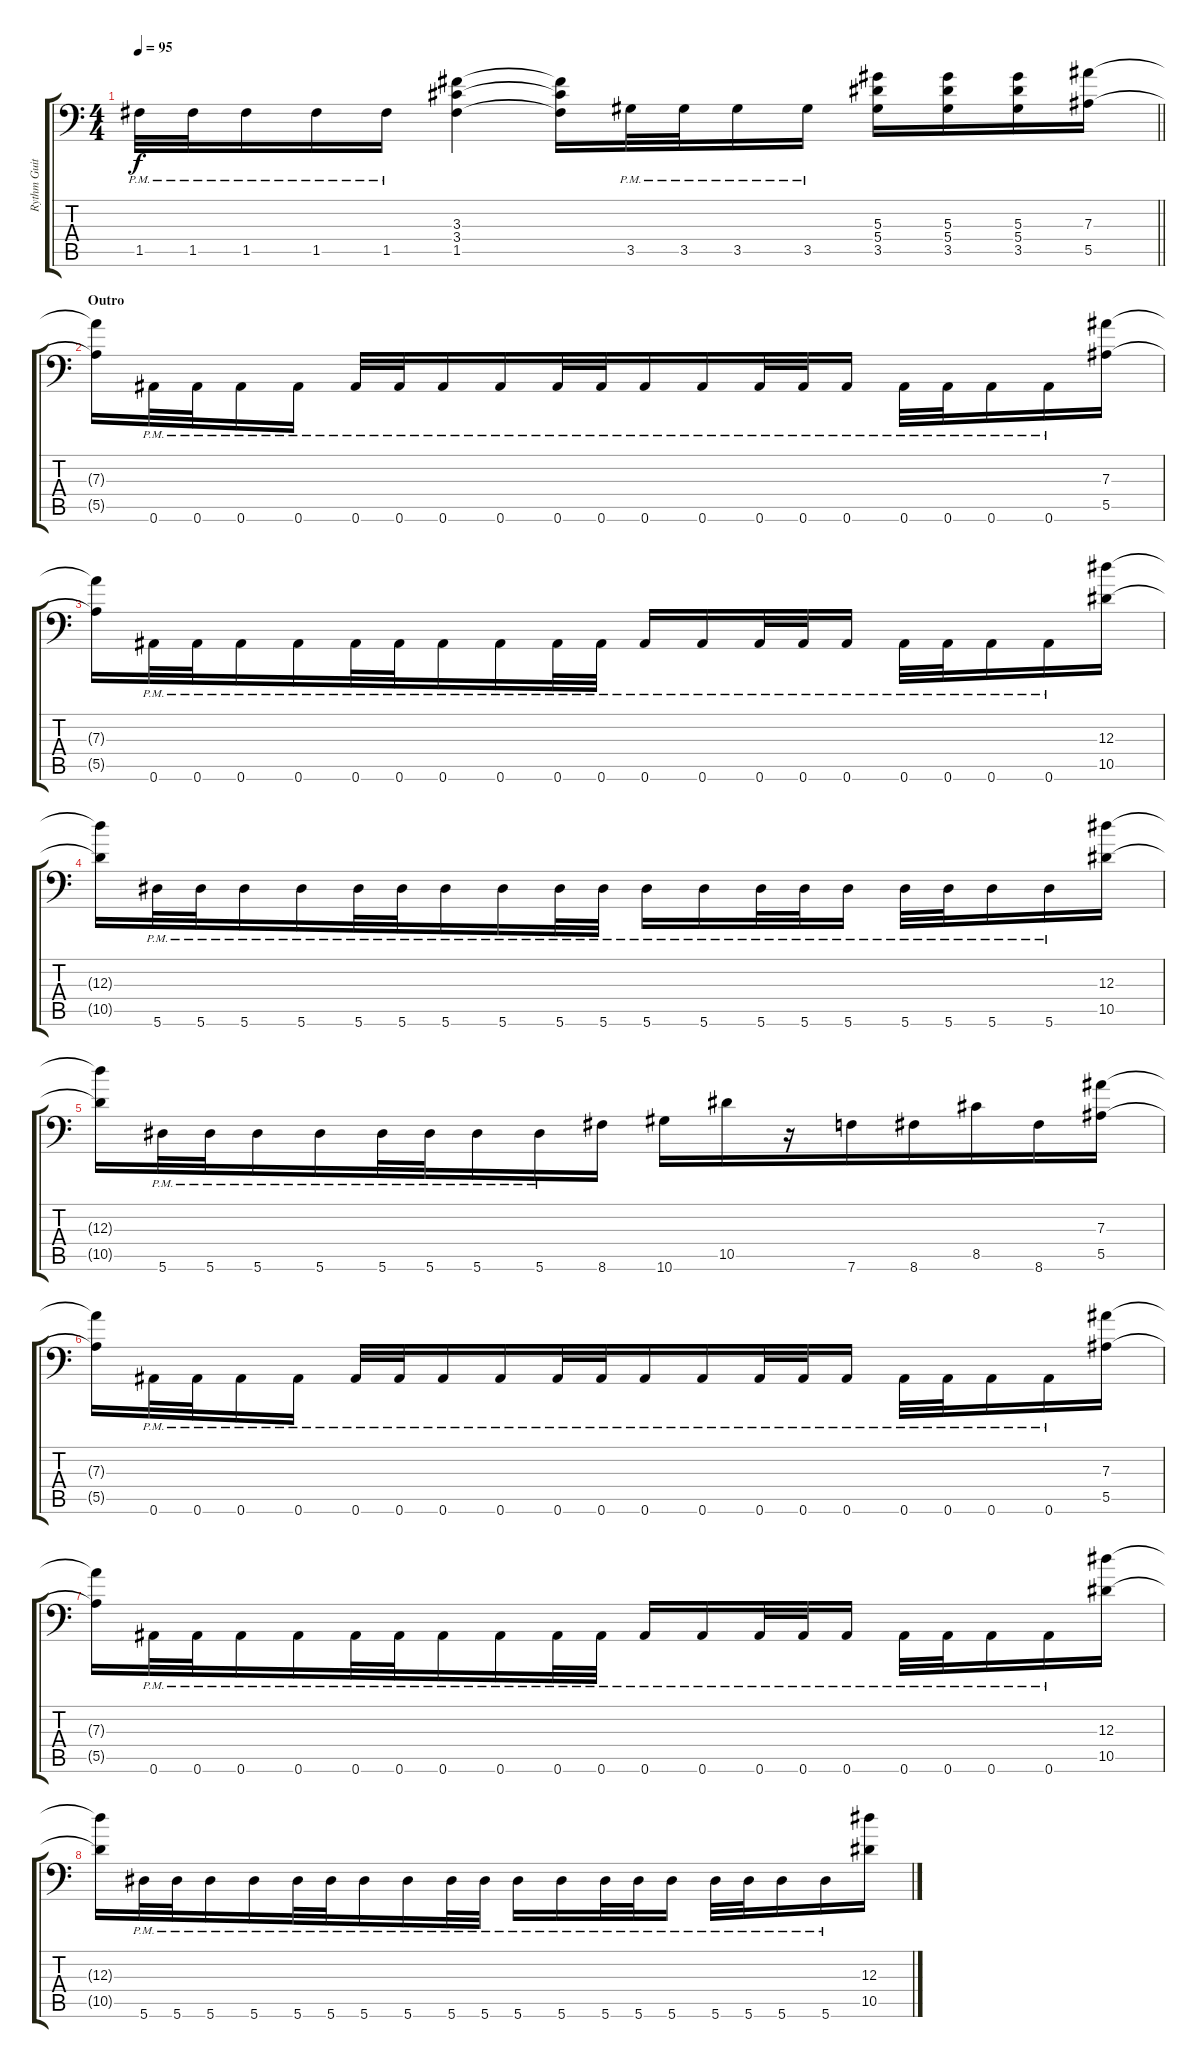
\track ("Rythm Guitar 2" "Rythm Guit") {instrument distortionguitar}
\staff {score tabs}
\tuning (C4 G3 Eb3 Bb2 F2 Bb1) {hide}
\ts (4 4)
\tempo 95
\clef f4
\barLineRight lightlight
\ks c
1.5{pm}.32{dy f} 1.5{pm}.32 1.5{pm}.16 1.5{pm}.16 1.5{pm}.16{beam merge} (3.3 3.4 1.5).4 (3.3{t} 3.4{t} 1.5{t}).16{beam merge} 3.5{pm}.32 3.5{pm}.32 3.5{pm}.16 3.5{pm}.16 (5.3 5.4 3.5).16 (5.3 5.4 3.5).16 (5.3 5.4 3.5).16 (7.3 5.5).16 |
\section ("" "Outro")
(7.3{t} 5.5{t}).16{beam merge} 0.6{pm}.32{beam merge} 0.6{pm}.32 0.6{pm}.16{beam merge} 0.6{pm}.16 0.6{pm}.32{beam merge} 0.6{pm}.32 0.6{pm}.16 0.6{pm}.16 0.6{pm}.32 0.6{pm}.32{beam merge} 0.6{pm}.16{beam merge} 0.6{pm}.16{beam merge} 0.6{pm}.32 0.6{pm}.32 0.6{pm}.16 0.6{pm}.32{beam merge} 0.6{pm}.32 0.6{pm}.16 0.6{pm}.16{beam merge} (7.3 5.5).16 |
(7.3{t} 5.5{t}).16{beam merge} 0.6{pm}.32 0.6{pm}.32 0.6{pm}.16 0.6{pm}.16{beam merge} 0.6{pm}.32 0.6{pm}.32 0.6{pm}.16{beam merge} 0.6{pm}.16 0.6{pm}.32 0.6{pm}.32 0.6{pm}.16 0.6{pm}.16 0.6{pm}.32 0.6{pm}.32{beam merge} 0.6{pm}.16 0.6{pm}.32 0.6{pm}.32{beam merge} 0.6{pm}.16 0.6{pm}.16{beam merge} (12.3 10.5).16 |
(12.3{t} 10.5{t}).16{beam merge} 5.6{pm}.32 5.6{pm}.32 5.6{pm}.16 5.6{pm}.16{beam merge} 5.6{pm}.32 5.6{pm}.32 5.6{pm}.16{beam merge} 5.6{pm}.16 5.6{pm}.32 5.6{pm}.32 5.6{pm}.16 5.6{pm}.16 5.6{pm}.32 5.6{pm}.32{beam merge} 5.6{pm}.16 5.6{pm}.32 5.6{pm}.32{beam merge} 5.6{pm}.16 5.6{pm}.16{beam merge} (12.3 10.5).16 |
(12.3{t} 10.5{t}).16{beam merge} 5.6{pm}.32 5.6{pm}.32 5.6{pm}.16 5.6{pm}.16{beam merge} 5.6{pm}.32 5.6{pm}.32 5.6{pm}.16{beam merge} 5.6{pm}.16 8.6.16 10.6.16 10.5.16{beam merge} r.16 7.6.16{beam merge} 8.6.16 8.5.16{beam merge} 8.6.16{beam merge} (7.3 5.5).16 |
(7.3{t} 5.5{t}).16{beam merge} 0.6{pm}.32{beam merge} 0.6{pm}.32 0.6{pm}.16{beam merge} 0.6{pm}.16 0.6{pm}.32{beam merge} 0.6{pm}.32 0.6{pm}.16 0.6{pm}.16 0.6{pm}.32 0.6{pm}.32{beam merge} 0.6{pm}.16{beam merge} 0.6{pm}.16{beam merge} 0.6{pm}.32 0.6{pm}.32 0.6{pm}.16 0.6{pm}.32{beam merge} 0.6{pm}.32 0.6{pm}.16 0.6{pm}.16{beam merge} (7.3 5.5).16 |
(7.3{t} 5.5{t}).16{beam merge} 0.6{pm}.32 0.6{pm}.32 0.6{pm}.16 0.6{pm}.16{beam merge} 0.6{pm}.32 0.6{pm}.32 0.6{pm}.16{beam merge} 0.6{pm}.16 0.6{pm}.32 0.6{pm}.32 0.6{pm}.16 0.6{pm}.16 0.6{pm}.32 0.6{pm}.32{beam merge} 0.6{pm}.16 0.6{pm}.32 0.6{pm}.32{beam merge} 0.6{pm}.16 0.6{pm}.16{beam merge} (12.3 10.5).16 |
(12.3{t} 10.5{t}).16{beam merge} 5.6{pm}.32 5.6{pm}.32 5.6{pm}.16 5.6{pm}.16{beam merge} 5.6{pm}.32 5.6{pm}.32 5.6{pm}.16{beam merge} 5.6{pm}.16 5.6{pm}.32 5.6{pm}.32 5.6{pm}.16 5.6{pm}.16 5.6{pm}.32 5.6{pm}.32{beam merge} 5.6{pm}.16 5.6{pm}.32 5.6{pm}.32{beam merge} 5.6{pm}.16 5.6{pm}.16{beam merge} (12.3 10.5).16
